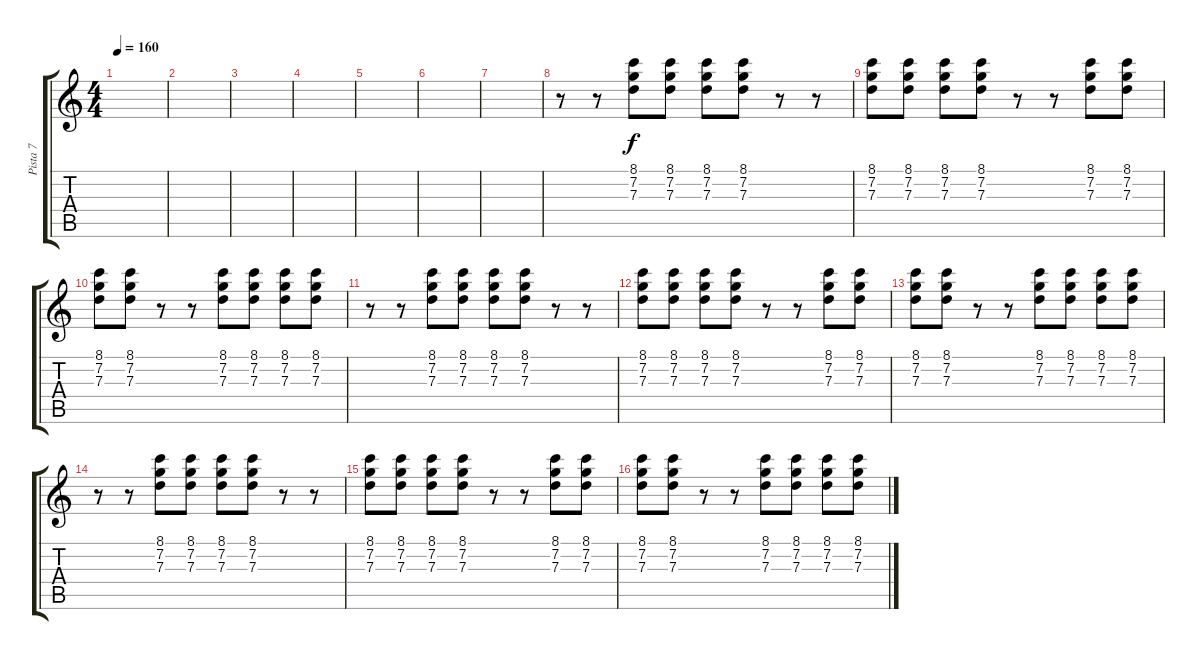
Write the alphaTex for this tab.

\track ("Pista 7" "Pista 7") {instrument overdrivenguitar}
\staff {score tabs}
\tuning (E4 C4 G3 C3 G2 C2) {hide}
\ts (4 4)
\tempo 160
\clef g2
\ks c
|
|
|
|
|
|
|
r.8 r.8 (8.1 7.2 7.3).8 (8.1 7.2 7.3).8 (8.1 7.2 7.3).8 (8.1 7.2 7.3).8 r.8 r.8 |
(8.1 7.2 7.3).8 (8.1 7.2 7.3).8 (8.1 7.2 7.3).8 (8.1 7.2 7.3).8 r.8 r.8 (8.1 7.2 7.3).8 (8.1 7.2 7.3).8 |
(8.1 7.2 7.3).8 (8.1 7.2 7.3).8 r.8 r.8 (8.1 7.2 7.3).8 (8.1 7.2 7.3).8 (8.1 7.2 7.3).8 (8.1 7.2 7.3).8 |
r.8 r.8 (8.1 7.2 7.3).8 (8.1 7.2 7.3).8 (8.1 7.2 7.3).8 (8.1 7.2 7.3).8 r.8 r.8 |
(8.1 7.2 7.3).8 (8.1 7.2 7.3).8 (8.1 7.2 7.3).8 (8.1 7.2 7.3).8 r.8 r.8 (8.1 7.2 7.3).8 (8.1 7.2 7.3).8 |
(8.1 7.2 7.3).8 (8.1 7.2 7.3).8 r.8 r.8 (8.1 7.2 7.3).8 (8.1 7.2 7.3).8 (8.1 7.2 7.3).8 (8.1 7.2 7.3).8 |
r.8 r.8 (8.1 7.2 7.3).8 (8.1 7.2 7.3).8 (8.1 7.2 7.3).8 (8.1 7.2 7.3).8 r.8 r.8 |
(8.1 7.2 7.3).8 (8.1 7.2 7.3).8 (8.1 7.2 7.3).8 (8.1 7.2 7.3).8 r.8 r.8 (8.1 7.2 7.3).8 (8.1 7.2 7.3).8 |
(8.1 7.2 7.3).8 (8.1 7.2 7.3).8 r.8 r.8 (8.1 7.2 7.3).8 (8.1 7.2 7.3).8 (8.1 7.2 7.3).8 (8.1 7.2 7.3).8
